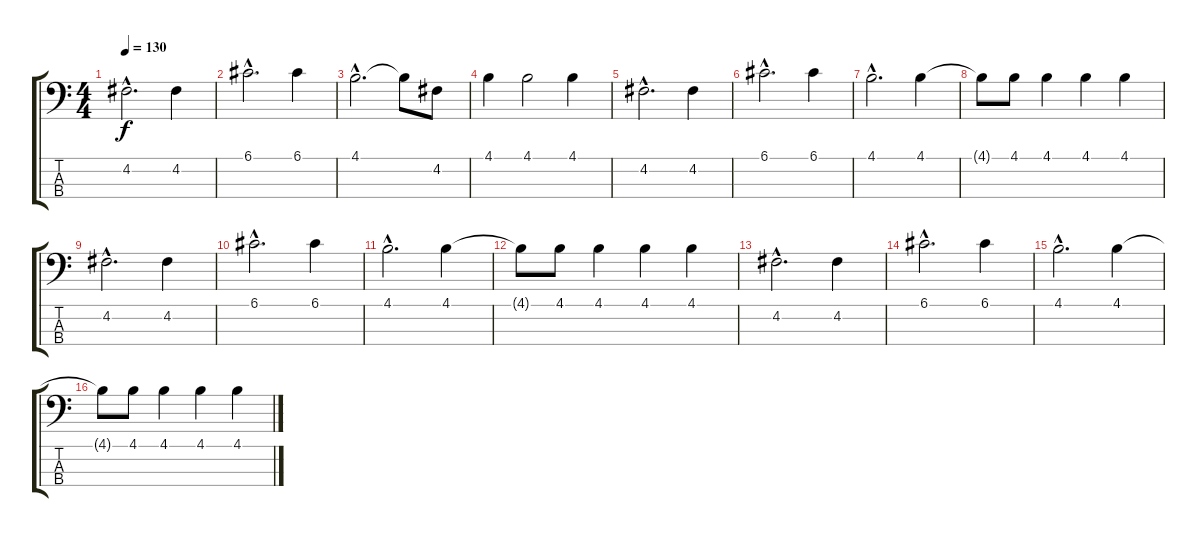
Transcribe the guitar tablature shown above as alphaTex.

\track "" {instrument electricbasspick}
\staff {score tabs}
\tuning (G2 D2 A1 E1) {hide}
\ts (4 4)
\tempo 130
\clef f4
\ks c
4.2{hac}.2{d dy f} 4.2.4 |
6.1{hac}.2{d} 6.1.4 |
4.1{hac}.2{d} 4.1{t}.8 4.2.8 |
4.1.4 4.1.2 4.1.4 |
4.2{hac}.2{d} 4.2.4 |
6.1{hac}.2{d} 6.1.4 |
4.1{hac}.2{d} 4.1.4 |
4.1{t}.8 4.1.8 4.1.4 4.1.4 4.1.4 |
4.2{hac}.2{d} 4.2.4 |
6.1{hac}.2{d} 6.1.4 |
4.1{hac}.2{d} 4.1.4 |
4.1{t}.8 4.1.8 4.1.4 4.1.4 4.1.4 |
4.2{hac}.2{d} 4.2.4 |
6.1{hac}.2{d} 6.1.4 |
4.1{hac}.2{d} 4.1.4 |
4.1{t}.8 4.1.8 4.1.4 4.1.4 4.1.4
